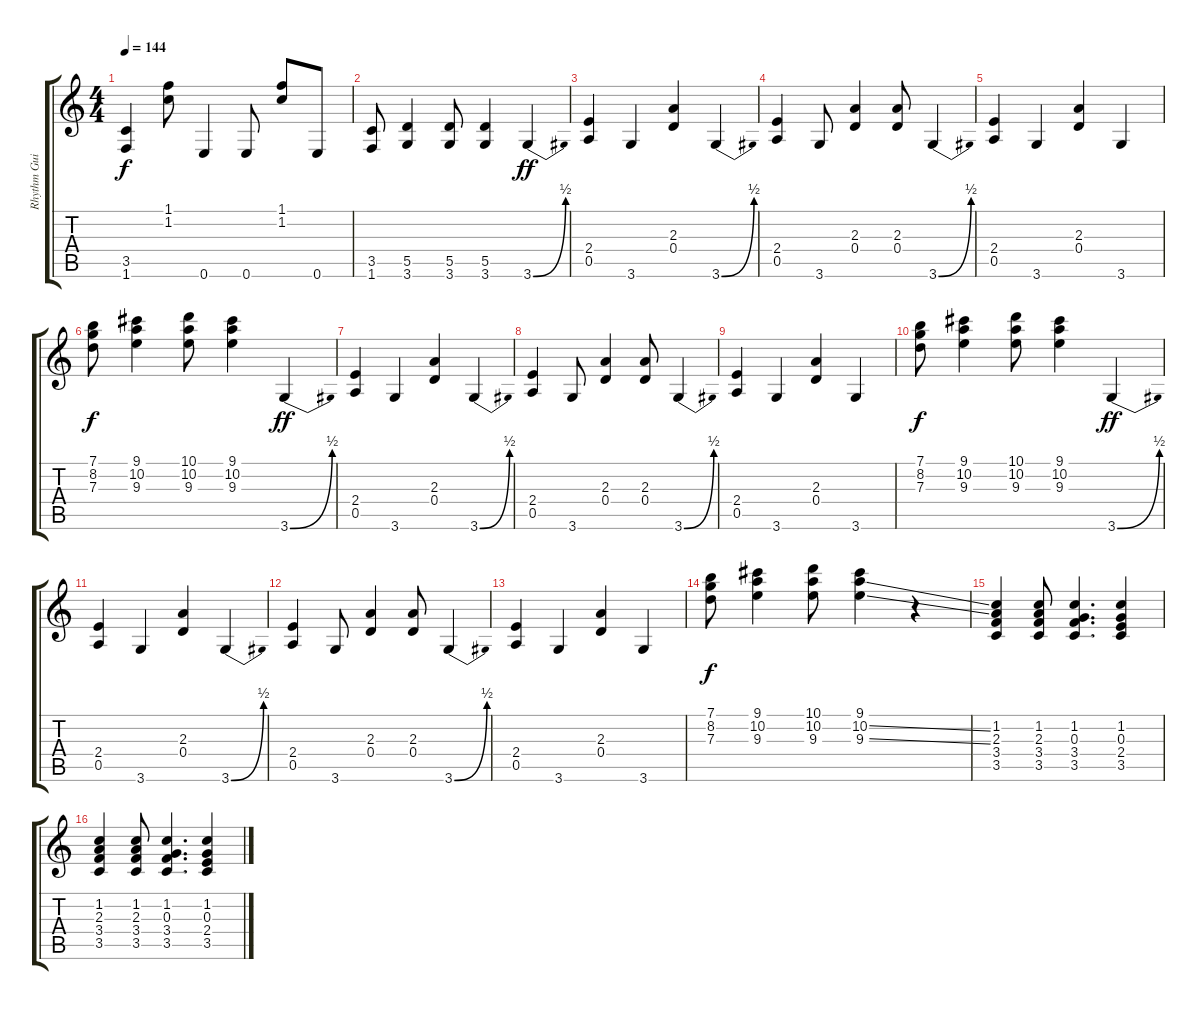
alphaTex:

\track ("Rhythm Guitar 2" "Rhythm Gui") {instrument overdrivenguitar}
\staff {score tabs}
\tuning (E4 B3 G3 D3 A2 E2) {hide}
\ts (4 4)
\tempo 144
\clef g2
\ks c
(3.5 1.6).4{dy f} (1.1 1.2).8 0.6.4 0.6.8 (1.1 1.2).8 0.6.8 |
(3.5 1.6).8 (5.5 3.6).4 (5.5 3.6).8 (5.5 3.6).4 3.6{be (bend 0 0 60 2)}.4{dy ff} |
(2.4 0.5).4 3.6.4 (2.3 0.4).4 3.6{be (bend 0 0 60 2)}.4 |
(2.4 0.5).4 3.6.8 (2.3 0.4).4 (2.3 0.4).8 3.6{be (bend 0 0 60 2)}.4 |
(2.4 0.5).4 3.6.4 (2.3 0.4).4 3.6.4 |
(7.1 8.2 7.3).8{dy f} (9.1 10.2 9.3).4 (10.1 10.2 9.3).8 (9.1 10.2 9.3).4 3.6{be (bend 0 0 60 2)}.4{dy ff} |
(2.4 0.5).4 3.6.4 (2.3 0.4).4 3.6{be (bend 0 0 60 2)}.4 |
(2.4 0.5).4 3.6.8 (2.3 0.4).4 (2.3 0.4).8 3.6{be (bend 0 0 60 2)}.4 |
(2.4 0.5).4 3.6.4 (2.3 0.4).4 3.6.4 |
(7.1 8.2 7.3).8{dy f} (9.1 10.2 9.3).4 (10.1 10.2 9.3).8 (9.1 10.2 9.3).4 3.6{be (bend 0 0 60 2)}.4{dy ff} |
(2.4 0.5).4 3.6.4 (2.3 0.4).4 3.6{be (bend 0 0 60 2)}.4 |
(2.4 0.5).4 3.6.8 (2.3 0.4).4 (2.3 0.4).8 3.6{be (bend 0 0 60 2)}.4 |
(2.4 0.5).4 3.6.4 (2.3 0.4).4 3.6.4 |
(7.1 8.2 7.3).8{dy f} (9.1 10.2 9.3).4 (10.1 10.2 9.3).8 (9.1 10.2{ss} 9.3{ss}).4 r.4 |
(1.2 2.3 3.4 3.5).4 (1.2 2.3 3.4 3.5).8 (1.2 0.3 3.4 3.5).4{d} (1.2 0.3 2.4 3.5).4 |
(1.2 2.3 3.4 3.5).4 (1.2 2.3 3.4 3.5).8 (1.2 0.3 3.4 3.5).4{d} (1.2 0.3 2.4 3.5).4
